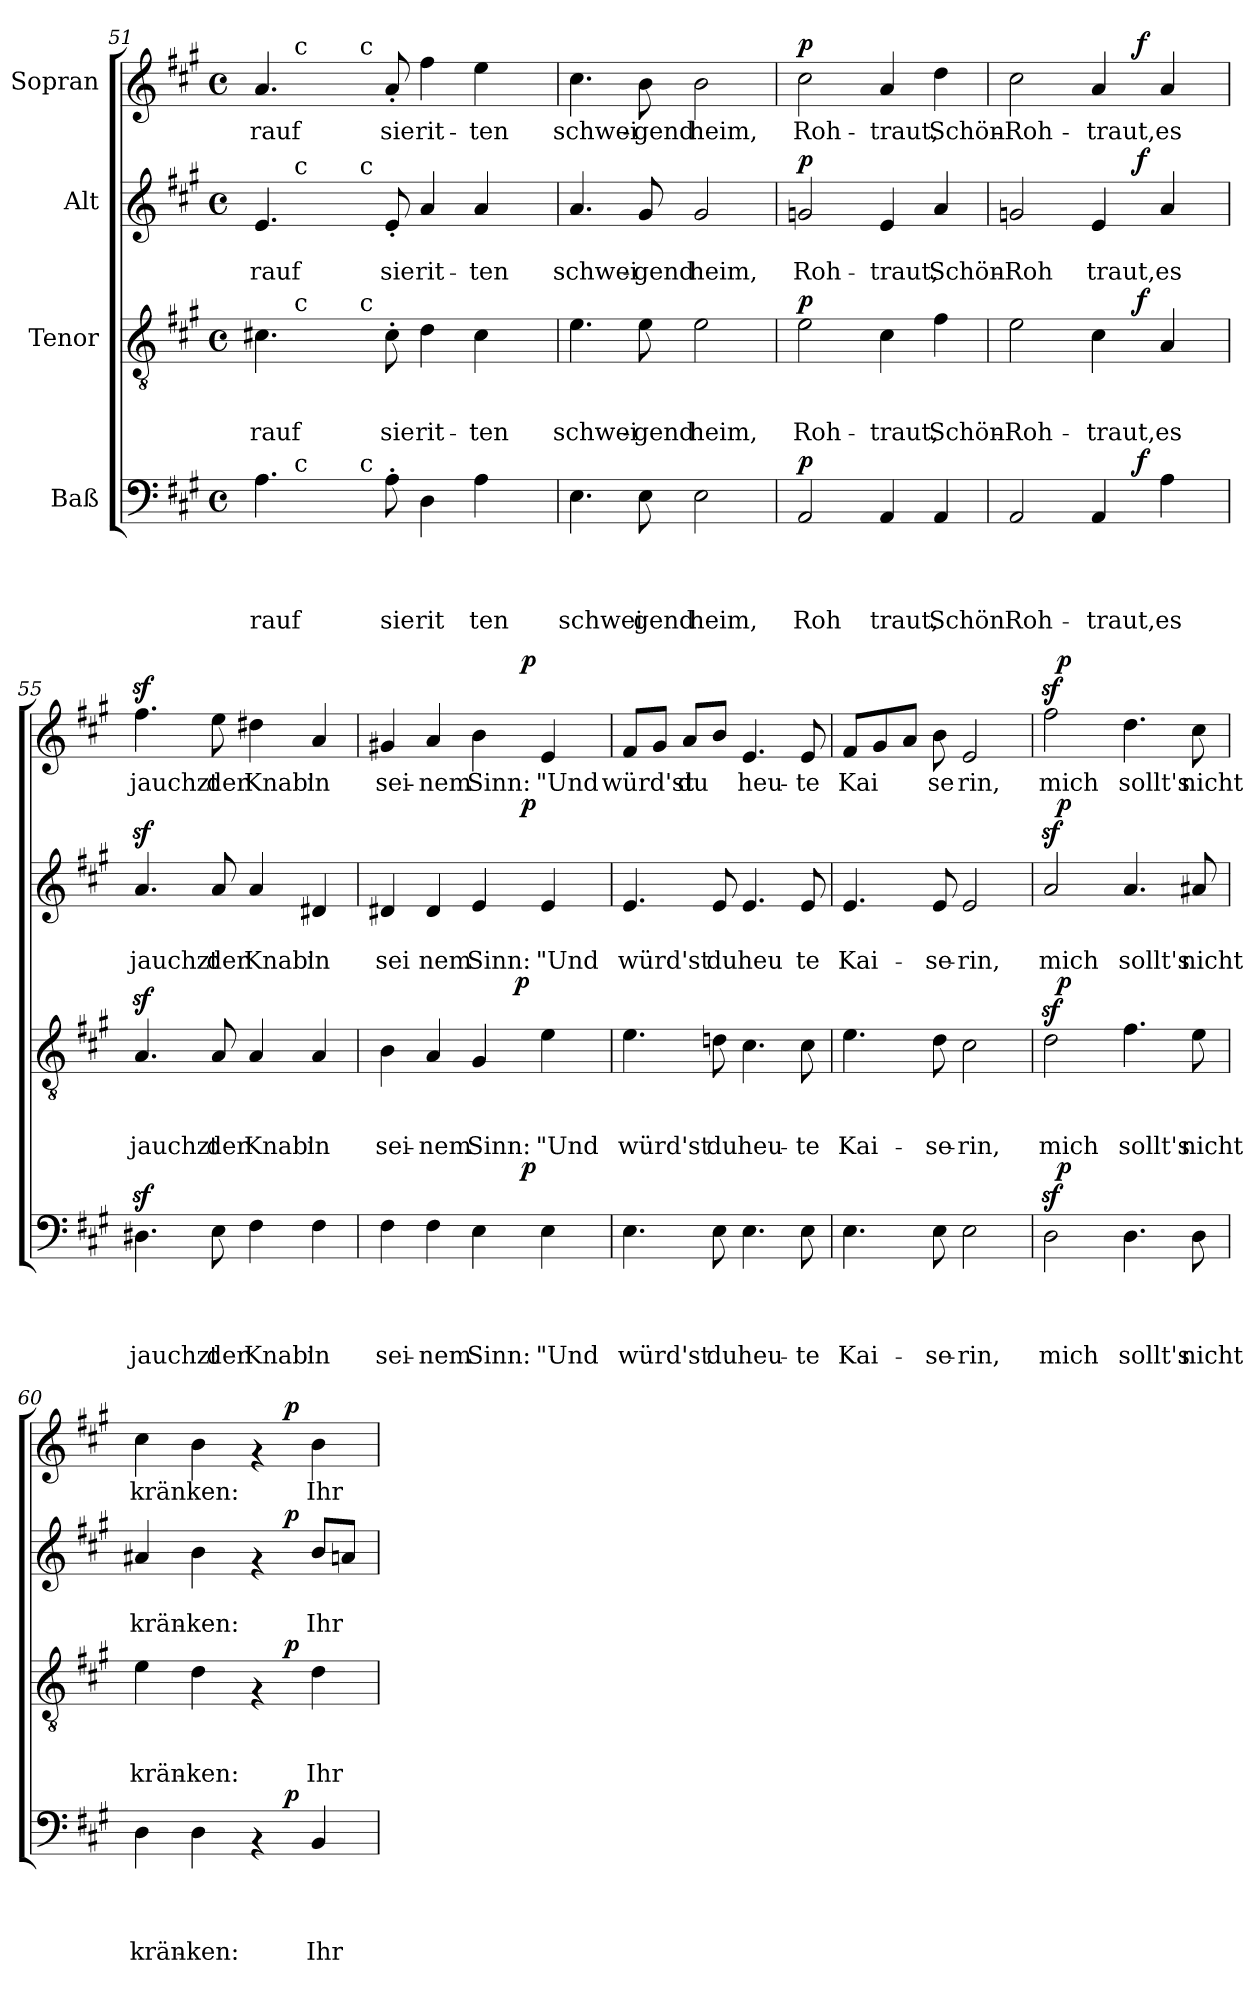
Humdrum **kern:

**kern	**text	**text	**text	**text	**dynam	**kern	**text	**text	**text	**dynam	**kern	**text	**text	**dynam	**kern	**text	**dynam
*part4	*part4	*part4	*part4	*part4	*part4	*part3	*part3	*part3	*part3	*part3	*part2	*part2	*part2	*part2	*part1	*part1	*part1
*staff4	*staff4	*staff4	*staff4	*staff4	*staff4	*staff3	*staff3	*staff3	*staff3	*staff3	*staff2	*staff2	*staff2	*staff2	*staff1	*staff1	*staff1
*I"Baß	*	*	*	*	*	*I"Tenor	*	*	*	*	*I"Alt	*	*	*	*I"Sopran	*	*
*clefF4	*	*	*	*	*	*clefGv2	*	*	*	*	*clefG2	*	*	*	*clefG2	*	*
*k[f#c#g#]	*	*	*	*	*	*k[f#c#g#]	*	*	*	*	*k[f#c#g#]	*	*	*	*k[f#c#g#]	*	*
*A:	*	*	*	*	*	*A:	*	*	*	*	*A:	*	*	*	*A:	*	*
*M4/4	*	*	*	*	*	*M4/4	*	*	*	*	*M4/4	*	*	*	*M4/4	*	*
*met(c)	*	*	*	*	*	*met(c)	*	*	*	*	*met(c)	*	*	*	*met(c)	*	*
=51	=51	=51	=51	=51	=51	=51	=51	=51	=51	=51	=51	=51	=51	=51	=51	=51	=51
!	!	!	!	!	!	!	!	!	!	!	!	!	!	!	!LO:TX:a:t=c	!	!
!	!	!	!	!	!	!	!	!	!	!	!LO:TX:a:t=c	!	!	!	!	!	!
!	!	!	!	!	!	!LO:TX:a:t=c	!	!	!	!	!	!	!	!	!	!	!
!LO:TX:a:t=c	!	!	!	!	!	!	!	!	!	!	!	!	!	!	!	!	!
!	!	!	!	!LO:LY:b:rj	!	!	!	!	!LO:LY:b:rj	!	!	!	!LO:LY:b:rj	!	!	!LO:LY:b:rj	!
*^	*	*	*	*	*	*^	*	*	*	*	*^	*	*	*	*^	*	*
*	*^	*	*	*	*	*	*	*^	*	*	*	*	*	*^	*	*	*	*	*^	*	*
4.A\	12..ryy	6ryy	.	.	.	rauf	.	4.c#X\	12..ryy	6ryy	.	.	-rauf	.	4.e/	12..ryy	6ryy	.	-rauf	.	4.a/	12..ryy	6ryy	-rauf	.
!	!	!	!	!	!	!	!	!	!	!	!	!	!	!	!	!	!	!	!	!	!	!LO:TX:a:t=c	!	!	!
!	!	!	!	!	!	!	!	!	!	!	!	!	!	!	!	!LO:TX:a:t=c	!	!	!	!	!	!	!	!	!
!	!	!	!	!	!	!	!	!	!LO:TX:a:t=c	!	!	!	!	!	!	!	!	!	!	!	!	!	!	!	!
!	!LO:TX:a:t=c	!	!	!	!	!	!	!	!	!	!	!	!	!	!	!	!	!	!	!	!	!	!	!	!
.	3%2ryy	.	.	.	.	.	.	.	3%2ryy	.	.	.	.	.	.	3%2ryy	.	.	.	.	.	3%2ryy	.	.	.
.	.	12ryy	.	.	.	.	.	.	.	12ryy	.	.	.	.	.	.	12ryy	.	.	.	.	.	12ryy	.	.
.	.	24ryy	.	.	.	.	.	.	.	24ryy	.	.	.	.	.	.	24ryy	.	.	.	.	.	24ryy	.	.
.	.	96ryy	.	.	.	.	.	.	.	96ryy	.	.	.	.	.	.	96ryy	.	.	.	.	.	96ryy	.	.
!	!	!	!	!	!	!	!	!	!	!	!	!	!	!	!	!	!	!	!	!	!	!	!LO:TX:a:t=c	!	!
!	!	!	!	!	!	!	!	!	!	!	!	!	!	!	!	!	!LO:TX:a:t=c	!	!	!	!	!	!	!	!
!	!	!	!	!	!	!	!	!	!	!LO:TX:a:t=c	!	!	!	!	!	!	!	!	!	!	!	!	!	!	!
!	!	!LO:TX:a:t=c	!	!	!	!	!	!	!	!	!	!	!	!	!	!	!	!	!	!	!	!	!	!	!
.	.	3%2ryy	.	.	.	.	.	.	.	3%2ryy	.	.	.	.	.	.	3%2ryy	.	.	.	.	.	3%2ryy	.	.
!	!	!	!	!	!	!LO:LY:b:rj	!	!	!	!	!	!	!LO:LY:b:rj	!	!	!	!	!	!LO:LY:b:rj	!	!	!	!	!LO:LY:b:rj	!
8A'>\	.	.	.	.	.	sie	.	8c#'>\	.	.	.	.	sie	.	8e'</	.	.	.	sie	.	8a'</	.	.	sie	.
!	!	!	!	!	!	!LO:LY:b:rj	!	!	!	!	!	!	!LO:LY:b:rj	!	!	!	!	!	!LO:LY:b:rj	!	!	!	!	!LO:LY:b:rj	!
4D\	.	.	.	.	.	rit	.	4d\	.	.	.	.	rit-	.	4a/	.	.	.	rit-	.	4ff#\	.	.	rit-	.
!	!	!	!	!	!	!LO:LY:b:rj	!	!	!	!	!	!	!LO:LY:b:rj	!	!	!	!	!	!LO:LY:b:rj	!	!	!	!	!LO:LY:b:rj	!
4A\	.	.	.	.	.	ten	.	4c#\	.	.	.	.	-ten	.	4a/	.	.	.	-ten	.	4ee\	.	.	-ten	.
.	6ryy	.	.	.	.	.	.	.	6ryy	.	.	.	.	.	.	6ryy	.	.	.	.	.	6ryy	.	.	.
.	.	48.ryy	.	.	.	.	.	.	.	48.ryy	.	.	.	.	.	.	48.ryy	.	.	.	.	.	48.ryy	.	.
.	48ryy	.	.	.	.	.	.	.	48ryy	.	.	.	.	.	.	48ryy	.	.	.	.	.	48ryy	.	.	.
=52	=52	=52	=52	=52	=52	=52	=52	=52	=52	=52	=52	=52	=52	=52	=52	=52	=52	=52	=52	=52	=52	=52	=52	=52	=52
!	!	!	!	!	!	!LO:LY:b:rj	!	!	!	!	!	!	!LO:LY:b:rj	!	!	!	!	!	!LO:LY:b:rj	!	!	!	!	!LO:LY:b:rj	!
*v	*v	*v	*	*	*	*	*	*	*	*	*	*	*	*	*v	*v	*v	*	*	*	*v	*v	*v	*	*
*	*	*	*	*	*	*v	*v	*v	*	*	*	*	*	*	*	*	*	*	*
4.E\	.	.	.	schwei	.	4.e\	.	.	schwei-	.	4.a/	.	schwei-	.	4.cc#\	schwei-	.
!	!	!	!	!LO:LY:b:rj	!	!	!	!	!LO:LY:b:rj	!	!	!	!LO:LY:b:rj	!	!	!LO:LY:b:rj	!
8E\	.	.	.	gend	.	8e\	.	.	-gend	.	8g#/	.	-gend	.	8b\	-gend	.
!	!	!	!	!LO:LY:b:rj	!	!	!	!	!LO:LY:b:rj	!	!	!	!LO:LY:b:rj	!	!	!LO:LY:b:rj	!
2E\	.	.	.	heim,	.	2e\	.	.	heim,	.	2g#/	.	heim,	.	2b\	heim,	.
=53	=53	=53	=53	=53	=53	=53	=53	=53	=53	=53	=53	=53	=53	=53	=53	=53	=53
!	!	!	!	!LO:LY:b:rj	!LO:DY:a	!	!	!	!LO:LY:b:rj	!LO:DY:a	!	!	!LO:LY:b:rj	!LO:DY:a	!	!LO:LY:b:rj	!LO:DY:a
2AA/	.	.	.	Roh	p	2e\	.	.	Roh-	p	2gn/	.	Roh-	p	2cc#\	Roh-	p
!	!	!	!	!LO:LY:b:rj	!	!	!	!	!LO:LY:b:rj	!	!	!	!LO:LY:b:rj	!	!	!LO:LY:b:rj	!
4AA/	.	.	.	traut,	.	4c#\	.	.	-traut,	.	4e/	.	-traut,	.	4a/	-traut,	.
!	!	!	!	!LO:LY:b:rj	!	!	!	!	!LO:LY:b:rj	!	!	!	!LO:LY:b:rj	!	!	!LO:LY:b:rj	!
4AA/	.	.	.	Schön	.	4f#\	.	.	Schön-	.	4a/	.	Schön-	.	4dd\	Schön-	.
!!LO:PB:g=z
=54	=54	=54	=54	=54	=54	=54	=54	=54	=54	=54	=54	=54	=54	=54	=54	=54	=54
!	!	!	!	!LO:LY:b:rj	!	!	!	!	!LO:LY:b:rj	!	!	!	!LO:LY:b:rj	!	!	!LO:LY:b:rj	!
*^	*	*	*	*	*	*^	*	*	*	*	*^	*	*	*	*^	*	*
2AA/	2ryy	.	.	.	Roh-	.	2e\	2ryy	.	.	-Roh-	.	2gn/	2ryy	.	-Roh	.	2cc#\	2ryy	-Roh-	.
!	!	!	!	!	!LO:LY:b:rj	!	!	!	!	!	!LO:LY:b:rj	!	!	!	!	!LO:LY:b:rj	!	!	!	!LO:LY:b:rj	!
4AA/	8.ryy	.	.	.	-traut,	.	4c#\	8.ryy	.	.	-traut,	.	4e/	8.ryy	.	traut,	.	4a/	8.ryy	-traut,	.
!	!	!	!	!	!	!LO:DY:a	!	!	!	!	!	!LO:DY:a	!	!	!	!	!LO:DY:a	!	!	!	!LO:DY:a
.	4ryy	.	.	.	.	f	.	4ryy	.	.	.	f	.	4ryy	.	.	f	.	4ryy	.	f
!	!	!	!	!	!LO:LY:b:rj	!	!	!	!	!	!LO:LY:b:rj	!	!	!	!	!LO:LY:b:rj	!	!	!	!LO:LY:b:rj	!
4A\	.	.	.	.	es	.	4A/	.	.	.	es	.	4a/	.	.	es	.	4a/	.	es	.
.	16ryy	.	.	.	.	.	.	16ryy	.	.	.	.	.	16ryy	.	.	.	.	16ryy	.	.
=55	=55	=55	=55	=55	=55	=55	=55	=55	=55	=55	=55	=55	=55	=55	=55	=55	=55	=55	=55	=55	=55
!	!	!	!	!	!LO:LY:b:rj	!	!	!	!	!	!LO:LY:b:rj	!	!	!	!	!LO:LY:b:rj	!	!	!	!LO:LY:b:rj	!
*v	*v	*	*	*	*	*	*	*	*	*	*	*	*v	*v	*	*	*	*v	*v	*	*
*	*	*	*	*	*	*v	*v	*	*	*	*	*	*	*	*	*	*	*
4.D#Xz>\	.	.	.	jauchzt	.	4.Az>/	.	.	jauchzt	.	4.az>/	.	jauchzt	.	4.ff#z>\	jauchzt	.
!	!	!	!	!LO:LY:b:rj	!	!	!	!	!LO:LY:b:rj	!	!	!	!LO:LY:b:rj	!	!	!LO:LY:b:rj	!
8E\	.	.	.	der	.	8A/	.	.	der	.	8a/	.	der	.	8ee\	der	.
!	!	!	!	!LO:LY:b:rj	!	!	!	!	!LO:LY:b:rj	!	!	!	!LO:LY:b:rj	!	!	!LO:LY:b:rj	!
4F#\	.	.	.	Knab'	.	4A/	.	.	Knab'	.	4a/	.	Knab'	.	4dd#X\	Knab'	.
!	!	!	!	!LO:LY:b:rj	!	!	!	!	!LO:LY:b:rj	!	!	!	!LO:LY:b:rj	!	!	!LO:LY:b:rj	!
4F#\	.	.	.	in	.	4A/	.	.	in	.	4d#X/	.	in	.	4a/	in	.
=56	=56	=56	=56	=56	=56	=56	=56	=56	=56	=56	=56	=56	=56	=56	=56	=56	=56
!	!	!	!	!LO:LY:b:rj	!	!	!	!	!LO:LY:b:rj	!	!	!	!LO:LY:b:rj	!	!	!LO:LY:b:rj	!
*^	*	*	*	*	*	*^	*	*	*	*	*^	*	*	*	*^	*	*
4F#\	2ryy	.	.	.	sei-	.	4B\	3%2ryy	.	.	sei-	.	4d#X/	2ryy	.	sei	.	4g#X/	2ryy	sei-	.
!	!	!	!	!	!LO:LY:b:rj	!	!	!	!	!	!LO:LY:b:rj	!	!	!	!	!LO:LY:b:rj	!	!	!	!LO:LY:b:rj	!
4F#\	.	.	.	.	-nem	.	4A/	.	.	.	-nem	.	4d#/	.	.	nem	.	4a/	.	-nem	.
!	!	!	!	!	!LO:LY:b:rj	!	!	!	!	!	!LO:LY:b:rj	!	!	!	!	!LO:LY:b:rj	!	!	!	!LO:LY:b:rj	!
4E\	8.ryy	.	.	.	Sinn:	.	4G#/	.	.	.	Sinn:	.	4e/	8.ryy	.	Sinn:	.	4b\	8.ryy	Sinn:	.
.	.	.	.	.	.	.	.	96ryy	.	.	.	.	.	.	.	.	.	.	.	.	.
!	!	!	!	!	!	!	!	!	!	!	!	!LO:DY:a	!	!	!	!	!	!	!	!	!
.	.	.	.	.	.	.	.	6ryy	.	.	.	p	.	.	.	.	.	.	.	.	.
!	!	!	!	!	!	!LO:DY:a	!	!	!	!	!	!	!	!	!	!	!LO:DY:a	!	!	!	!LO:DY:a
.	4ryy	.	.	.	.	p	.	.	.	.	.	.	.	4ryy	.	.	p	.	4ryy	.	p
!	!	!	!	!	!LO:LY:b:rj	!	!	!	!	!	!LO:LY:b:rj	!	!	!	!	!LO:LY:b:rj	!	!	!	!LO:LY:b:rj	!
4E\	.	.	.	.	"Und	.	4e\	.	.	.	"Und	.	4e/	.	.	"Und	.	4e/	.	"Und	.
.	.	.	.	.	.	.	.	12...ryy	.	.	.	.	.	.	.	.	.	.	.	.	.
.	16ryy	.	.	.	.	.	.	.	.	.	.	.	.	16ryy	.	.	.	.	16ryy	.	.
=57	=57	=57	=57	=57	=57	=57	=57	=57	=57	=57	=57	=57	=57	=57	=57	=57	=57	=57	=57	=57	=57
!	!	!	!	!	!LO:LY:b:rj	!	!	!	!	!	!LO:LY:b:rj	!	!	!	!	!LO:LY:b:rj	!	!	!	!LO:LY:b:rj	!
*v	*v	*	*	*	*	*	*	*	*	*	*	*	*v	*v	*	*	*	*v	*v	*	*
*	*	*	*	*	*	*v	*v	*	*	*	*	*	*	*	*	*	*	*
4.E\	.	.	.	würd'st	.	4.e\	.	.	würd'st	.	4.e/	.	würd'st	.	8f#/L	würd'st	.
.	.	.	.	.	.	.	.	.	.	.	.	.	.	.	8g#/J	.	.
!	!	!	!	!	!	!	!	!	!	!	!	!	!	!	!	!LO:LY:b:rj	!
.	.	.	.	.	.	.	.	.	.	.	.	.	.	.	8a/L	du	.
!	!	!	!	!LO:LY:b:rj	!	!	!	!	!LO:LY:b:rj	!	!	!	!LO:LY:b:rj	!	!	!	!
8E\	.	.	.	du	.	8dn\	.	.	du	.	8e/	.	du	.	8b/J	.	.
!	!	!	!	!LO:LY:b:rj	!	!	!	!	!LO:LY:b:rj	!	!	!	!LO:LY:b:rj	!	!	!LO:LY:b:rj	!
4.E\	.	.	.	heu-	.	4.c#\	.	.	heu-	.	4.e/	.	heu	.	4.e/	heu-	.
!	!	!	!	!LO:LY:b:rj	!	!	!	!	!LO:LY:b:rj	!	!	!	!LO:LY:b:rj	!	!	!LO:LY:b:rj	!
8E\	.	.	.	-te	.	8c#\	.	.	-te	.	8e/	.	te	.	8e/	-te	.
!!LO:LB:g=z
=58	=58	=58	=58	=58	=58	=58	=58	=58	=58	=58	=58	=58	=58	=58	=58	=58	=58
!	!	!	!	!LO:LY:b:rj	!	!	!	!	!LO:LY:b:rj	!	!	!	!LO:LY:b:rj	!	!	!LO:LY:b:rj	!
4.E\	.	.	.	Kai-	.	4.e\	.	.	Kai-	.	4.e/	.	Kai-	.	8f#/L	Kai	.
.	.	.	.	.	.	.	.	.	.	.	.	.	.	.	8g#/	.	.
.	.	.	.	.	.	.	.	.	.	.	.	.	.	.	8a/J	.	.
!	!	!	!	!LO:LY:b:rj	!	!	!	!	!LO:LY:b:rj	!	!	!	!LO:LY:b:rj	!	!	!LO:LY:b:rj	!
8E\	.	.	.	-se-	.	8d\	.	.	-se-	.	8e/	.	-se-	.	8b\	se	.
!	!	!	!	!LO:LY:b:rj	!	!	!	!	!LO:LY:b:rj	!	!	!	!LO:LY:b:rj	!	!	!LO:LY:b:rj	!
2E\	.	.	.	-rin,	.	2c#\	.	.	-rin,	.	2e/	.	-rin,	.	2e/	rin,	.
=59	=59	=59	=59	=59	=59	=59	=59	=59	=59	=59	=59	=59	=59	=59	=59	=59	=59
!	!	!	!	!LO:LY:b:rj	!	!	!	!	!LO:LY:b:rj	!	!	!	!LO:LY:b:rj	!	!	!LO:LY:b:rj	!
*^	*	*	*	*	*	*^	*	*	*	*	*^	*	*	*	*^	*	*
2Dz>\	32ryy	.	.	.	mich	.	2dz>\	32ryy	.	.	mich	.	2az>/	32ryy	.	mich	.	2ff#z>\	32ryy	mich	.
!	!	!	!	!	!	!LO:DY:a	!	!	!	!	!	!LO:DY:a	!	!	!	!	!LO:DY:a	!	!	!	!LO:DY:a
.	2ryy	.	.	.	.	p	.	2ryy	.	.	.	p	.	2ryy	.	.	p	.	2ryy	.	p
!	!	!	!	!	!LO:LY:b:rj	!	!	!	!	!	!LO:LY:b:rj	!	!	!	!	!LO:LY:b:rj	!	!	!	!LO:LY:b:rj	!
4.D\	.	.	.	.	sollt's	.	4.f#\	.	.	.	sollt's	.	4.a/	.	.	sollt's	.	4.dd\	.	sollt's	.
.	4...ryy	.	.	.	.	.	.	4...ryy	.	.	.	.	.	4...ryy	.	.	.	.	4...ryy	.	.
!	!	!	!	!	!LO:LY:b:rj	!	!	!	!	!	!LO:LY:b:rj	!	!	!	!	!LO:LY:b:rj	!	!	!	!LO:LY:b:rj	!
8D\	.	.	.	.	nicht	.	8e\	.	.	.	nicht	.	8a#X/	.	.	nicht	.	8cc#\	.	nicht	.
=60	=60	=60	=60	=60	=60	=60	=60	=60	=60	=60	=60	=60	=60	=60	=60	=60	=60	=60	=60	=60	=60
!	!	!	!	!	!LO:LY:b:rj	!	!	!	!	!	!LO:LY:b:rj	!	!	!	!	!LO:LY:b:rj	!	!	!	!LO:LY:b:rj	!
4D\	3ryy	.	.	.	krän-	.	4e\	3ryy	.	.	krän-	.	4a#X/	3ryy	.	krän-	.	4cc#\	3ryy	krän	.
!	!	!	!	!	!LO:LY:b:rj	!	!	!	!	!	!LO:LY:b:rj	!	!	!	!	!LO:LY:b:rj	!	!	!	!LO:LY:b:rj	!
4D\	.	.	.	.	-ken:	.	4d\	.	.	.	-ken:	.	4b\	.	.	-ken:	.	4b\	.	ken:	.
.	6...ryy	.	.	.	.	.	.	6...ryy	.	.	.	.	.	6...ryy	.	.	.	.	6...ryy	.	.
4rAA	.	.	.	.	.	.	4rF	.	.	.	.	.	4rf	.	.	.	.	4rf	.	.	.
!	!	!	!	!	!	!LO:DY:a	!	!	!	!	!	!LO:DY:a	!	!	!	!	!LO:DY:a	!	!	!	!LO:DY:a
.	3ryy	.	.	.	.	p	.	3ryy	.	.	.	p	.	3ryy	.	.	p	.	3ryy	.	p
!	!	!	!	!	!LO:LY:b:rj	!	!	!	!	!	!LO:LY:b:rj	!	!	!	!	!LO:LY:b:rj	!	!	!	!LO:LY:b:rj	!
4BB/	.	.	.	.	Ihr	.	4d\	.	.	.	Ihr	.	8b/L	.	.	Ihr	.	4b\	.	Ihr	.
.	.	.	.	.	.	.	.	.	.	.	.	.	8an/J	.	.	.	.	.	.	.	.
.	48ryy	.	.	.	.	.	.	48ryy	.	.	.	.	.	48ryy	.	.	.	.	48ryy	.	.
*v	*v	*	*	*	*	*	*	*	*	*	*	*	*v	*v	*	*	*	*v	*v	*	*
*	*	*	*	*	*	*v	*v	*	*	*	*	*	*	*	*	*	*	*
=	=	=	=	=	=	=	=	=	=	=	=	=	=	=	=	=	=
*-	*-	*-	*-	*-	*-	*-	*-	*-	*-	*-	*-	*-	*-	*-	*-	*-	*-
